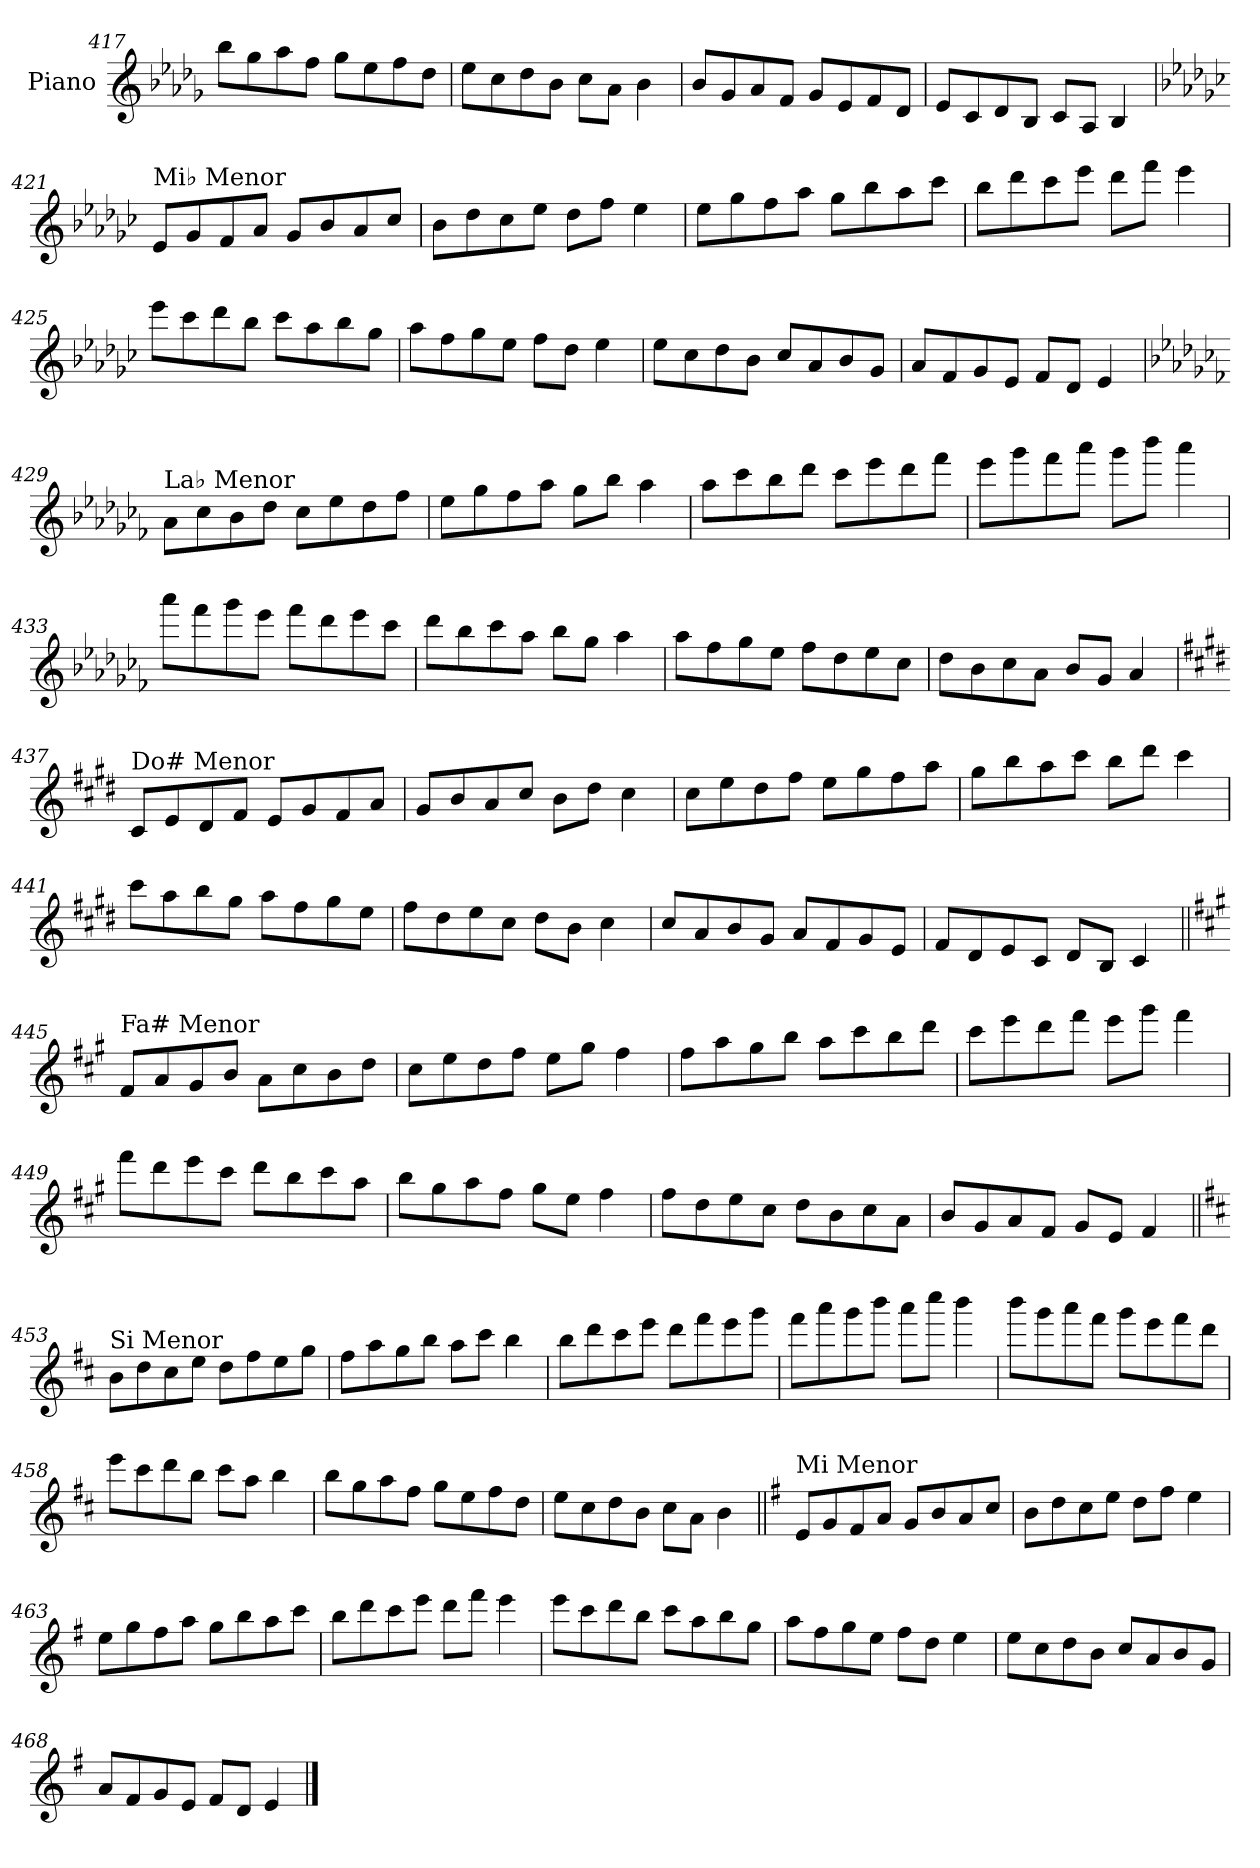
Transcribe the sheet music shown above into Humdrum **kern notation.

**kern
*part1
*staff1
*I"Piano
*I'Pno.
!!LO:LB:g=z
*clefG2
*k[b-e-a-d-g-]
=417
8bb-\L
8gg-\
8aa-\
8ff\J
8gg-\L
8ee-\
8ff\
8dd-\J
=418
8ee-\L
8cc\
8dd-\
8b-\J
8cc\L
8a-\J
4b-\
=419
8b-/L
8g-/
8a-/
8f/J
8g-/L
8e-/
8f/
8d-/J
=420
8e-/L
8c/
8d-/
8B-/J
8c/L
8A-/J
4B-/
!!LO:LB:g=z
=421
*k[b-e-a-d-g-c-]
!LO:TX:a:t=Mi♭ Menor
8e-/L
8g-/
8f/
8a-/J
8g-/L
8b-/
8a-/
8cc-/J
=422
8b-\L
8dd-\
8cc-\
8ee-\J
8dd-\L
8ff\J
4ee-\
=423
8ee-\L
8gg-\
8ff\
8aa-\J
8gg-\L
8bb-\
8aa-\
8ccc-\J
=424
8bb-\L
8ddd-\
8ccc-\
8eee-\J
8ddd-\L
8fff\J
4eee-\
!!LO:LB:g=z
=425
8eee-\L
8ccc-\
8ddd-\
8bb-\J
8ccc-\L
8aa-\
8bb-\
8gg-\J
=426
8aa-\L
8ff\
8gg-\
8ee-\J
8ff\L
8dd-\J
4ee-\
=427
8ee-\L
8cc-\
8dd-\
8b-\J
8cc-/L
8a-/
8b-/
8g-/J
=428
8a-/L
8f/
8g-/
8e-/J
8f/L
8d-/J
4e-/
!!LO:LB:g=z
=429
*k[b-e-a-d-g-c-f-]
!LO:TX:a:t=La♭ Menor
8a-\L
8cc-\
8b-\
8dd-\J
8cc-\L
8ee-\
8dd-\
8ff-\J
=430
8ee-\L
8gg-\
8ff-\
8aa-\J
8gg-\L
8bb-\J
4aa-\
=431
8aa-\L
8ccc-\
8bb-\
8ddd-\J
8ccc-\L
8eee-\
8ddd-\
8fff-\J
=432
8eee-\L
8ggg-\
8fff-\
8aaa-\J
8ggg-\L
8bbb-\J
4aaa-\
!!LO:LB:g=z
=433
8aaa-\L
8fff-\
8ggg-\
8eee-\J
8fff-\L
8ddd-\
8eee-\
8ccc-\J
=434
8ddd-\L
8bb-\
8ccc-\
8aa-\J
8bb-\L
8gg-\J
4aa-\
=435
8aa-\L
8ff-\
8gg-\
8ee-\J
8ff-\L
8dd-\
8ee-\
8cc-\J
=436
8dd-\L
8b-\
8cc-\
8a-\J
8b-/L
8g-/J
4a-/
!!LO:PB:g=z
=437
*k[f#c#g#d#]
!LO:TX:a:t=Do# Menor
8c#/L
8e/
8d#/
8f#/J
8e/L
8g#/
8f#/
8a/J
=438
8g#/L
8b/
8a/
8cc#/J
8b\L
8dd#\J
4cc#\
=439
8cc#\L
8ee\
8dd#\
8ff#\J
8ee\L
8gg#\
8ff#\
8aa\J
=440
8gg#\L
8bb\
8aa\
8ccc#\J
8bb\L
8ddd#\J
4ccc#\
!!LO:LB:g=z
=441
8ccc#\L
8aa\
8bb\
8gg#\J
8aa\L
8ff#\
8gg#\
8ee\J
=442
8ff#\L
8dd#\
8ee\
8cc#\J
8dd#\L
8b\J
4cc#\
=443
8cc#/L
8a/
8b/
8g#/J
8a/L
8f#/
8g#/
8e/J
=444
8f#/L
8d#/
8e/
8c#/J
8d#/L
8B/J
4c#/
!!LO:LB:g=z
=445||
*k[f#c#g#]
!LO:TX:a:t=Fa# Menor
8f#/L
8a/
8g#/
8b/J
8a\L
8cc#\
8b\
8dd\J
=446
8cc#\L
8ee\
8dd\
8ff#\J
8ee\L
8gg#\J
4ff#\
=447
8ff#\L
8aa\
8gg#\
8bb\J
8aa\L
8ccc#\
8bb\
8ddd\J
=448
8ccc#\L
8eee\
8ddd\
8fff#\J
8eee\L
8ggg#\J
4fff#\
!!LO:LB:g=z
=449
8fff#\L
8ddd\
8eee\
8ccc#\J
8ddd\L
8bb\
8ccc#\
8aa\J
=450
8bb\L
8gg#\
8aa\
8ff#\J
8gg#\L
8ee\J
4ff#\
=451
8ff#\L
8dd\
8ee\
8cc#\J
8dd\L
8b\
8cc#\
8a\J
=452
8b/L
8g#/
8a/
8f#/J
8g#/L
8e/J
4f#/
!!LO:LB:g=z
=453||
*k[f#c#]
!LO:TX:a:t=Si Menor
8b\L
8dd\
8cc#\
8ee\J
8dd\L
8ff#\
8ee\
8gg\J
=454
8ff#\L
8aa\
8gg\
8bb\J
8aa\L
8ccc#\J
4bb\
=455
8bb\L
8ddd\
8ccc#\
8eee\J
8ddd\L
8fff#\
8eee\
8ggg\J
=456
8fff#\L
8aaa\
8ggg\
8bbb\J
8aaa\L
8cccc#\J
4bbb\
!!LO:LB:g=z
=457
8bbb\L
8ggg\
8aaa\
8fff#\J
8ggg\L
8eee\
8fff#\
8ddd\J
=458
8eee\L
8ccc#\
8ddd\
8bb\J
8ccc#\L
8aa\J
4bb\
=459
8bb\L
8gg\
8aa\
8ff#\J
8gg\L
8ee\
8ff#\
8dd\J
=460
8ee\L
8cc#\
8dd\
8b\J
8cc#\L
8a\J
4b\
!!LO:LB:g=z
=461||
*k[f#]
!LO:TX:a:t=Mi Menor
8e/L
8g/
8f#/
8a/J
8g/L
8b/
8a/
8cc/J
=462
8b\L
8dd\
8cc\
8ee\J
8dd\L
8ff#\J
4ee\
=463
8ee\L
8gg\
8ff#\
8aa\J
8gg\L
8bb\
8aa\
8ccc\J
=464
8bb\L
8ddd\
8ccc\
8eee\J
8ddd\L
8fff#\J
4eee\
!!LO:LB:g=z
=465
8eee\L
8ccc\
8ddd\
8bb\J
8ccc\L
8aa\
8bb\
8gg\J
=466
8aa\L
8ff#\
8gg\
8ee\J
8ff#\L
8dd\J
4ee\
=467
8ee\L
8cc\
8dd\
8b\J
8cc/L
8a/
8b/
8g/J
=468
8a/L
8f#/
8g/
8e/J
8f#/L
8d/J
4e/
==
*-
